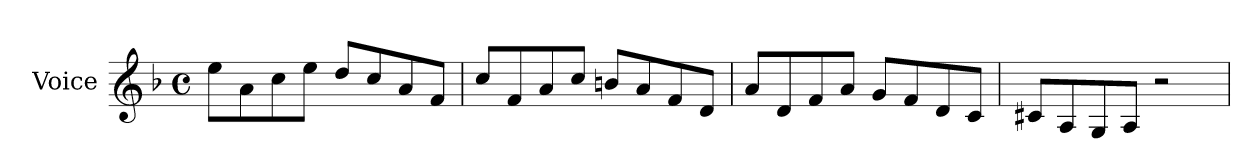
**kern
*part1
*staff1
*I"Voice
*I'Voice
*clefG2
*k[b-]
*M4/4
*met(c)
=1
8ee\L
8a\
8cc\
8ee\J
8dd/L
8cc/
8a/
8f/J
=2
8cc/L
8f/
8a/
8cc/J
8bn/L
8a/
8f/
8d/J
=3
8a/L
8d/
8f/
8a/J
8g/L
8f/
8d/
8c/J
=4
8c#X/L
8A/
8G/
8A/J
2rcc
=
*-
